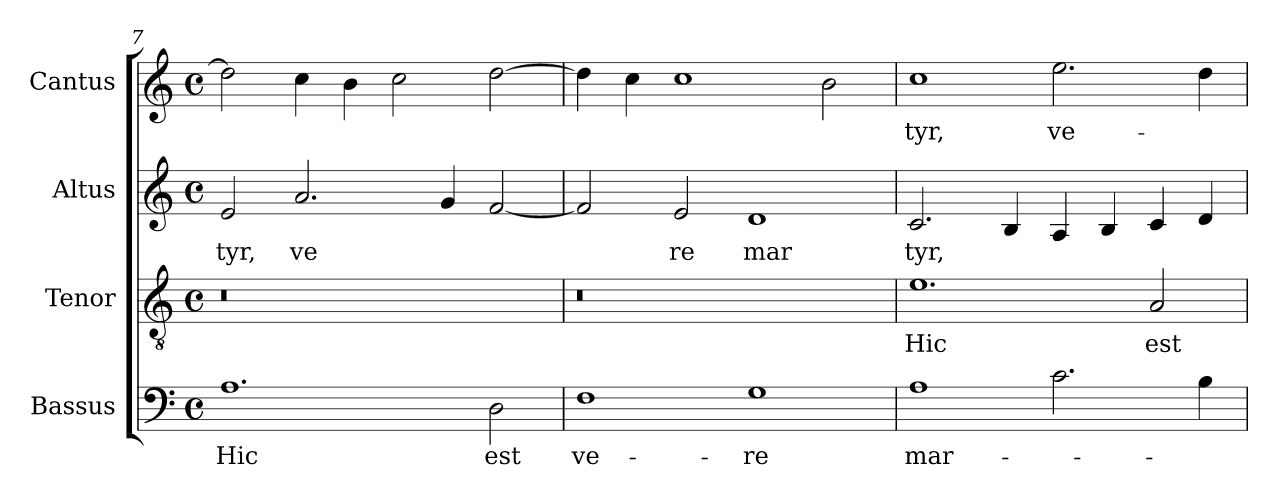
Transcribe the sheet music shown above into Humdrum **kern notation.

**kern	**text	**kern	**text	**kern	**text	**kern	**text
*part4	*part4	*part3	*part3	*part2	*part2	*part1	*part1
*staff4	*staff4	*staff3	*staff3	*staff2	*staff2	*staff1	*staff1
*I"Bassus	*	*I"Tenor	*	*I"Altus	*	*I"Cantus	*
!!LO:LB:g=z
*clefF4	*	*clefGv2	*	*clefG2	*	*clefG2	*
*M4/4	*	*M4/4	*	*M4/4	*	*M4/4	*
*met(c)	*	*met(c)	*	*met(c)	*	*met(c)	*
=7	=7	=7	=7	=7	=7	=7	=7
!	!LO:LY:b:cj	!	!	!	!LO:LY:b:cj	!	!
1.A	Hic	0r	.	2e/	-tyr,	2dd\]	.
!	!	!	!	!	!LO:LY:b:cj	!	!
.	.	.	.	2.a/	ve	4cc\	.
.	.	.	.	.	.	4b\	.
.	.	.	.	.	.	2cc\	.
.	.	.	.	4g/	.	.	.
!	!LO:LY:b:cj	!	!	!	!	!	!
2D\	est	.	.	[<2f/	.	[>2dd\	.
=8	=8	=8	=8	=8	=8	=8	=8
!	!LO:LY:b:cj	!	!	!	!	!	!
1F	ve-	0r	.	2f/]	.	4dd\]	.
.	.	.	.	.	.	4cc\	.
!	!	!	!	!	!LO:LY:b:cj	!	!
.	.	.	.	2e/	re	1cc	.
!	!LO:LY:b:cj	!	!	!	!LO:LY:b:cj	!	!
1G	-re	.	.	1d	mar	.	.
.	.	.	.	.	.	2b\	.
=9	=9	=9	=9	=9	=9	=9	=9
!	!LO:LY:b	!	!LO:LY:b:cj	!	!LO:LY:b	!	!LO:LY:b:cj
1A	mar-	1.e	Hic	2.c/	tyr,	1cc	-tyr,
.	.	.	.	4B/	.	.	.
!	!	!	!	!	!	!	!LO:LY:b:cj
2.c\	.	.	.	4A/	.	2.ee\	ve-
.	.	.	.	4B/	.	.	.
!	!	!	!LO:LY:b:cj	!	!	!	!
.	.	2A/	est	4c/	.	.	.
4B\	.	.	.	4d/	.	4dd\	.
=	=	=	=	=	=	=	=
*-	*-	*-	*-	*-	*-	*-	*-
